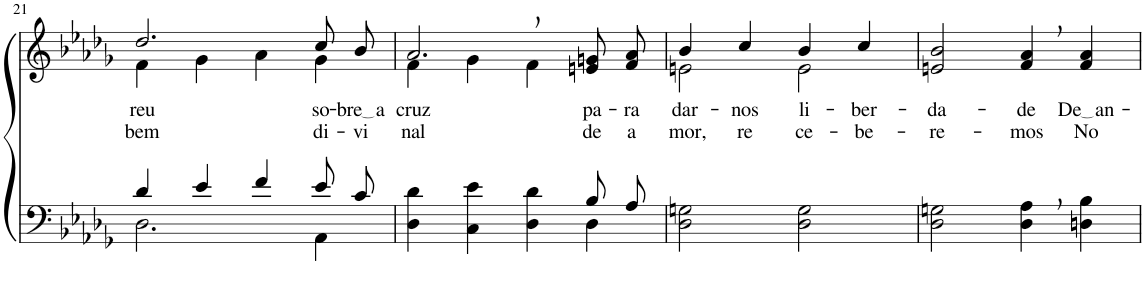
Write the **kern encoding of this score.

**kern	**kern	**text	**text
*part2	*part1	*part1	*part1
*staff2	*staff1	*staff1	*staff1
*I"Parte III e IV	*I"Parte I e II	*	*
!!LO:PB:g=z
*clefF4	*clefG2	*	*
*Trd2c3	*Trd2c3	*	*
*k[b-e-a-d-g-]	*k[b-e-a-d-g-]	*	*
*M2/2	*M2/2	*	*
=21	=21	=21	=21
*^	*^	*	*
!	!	!	!	!LO:LY:b	!LO:LY:b
4d-/	2.D-\	2.dd-/	4f\	-reu	bem
4e-/	.	.	4g-\	.	.
4f/	.	.	4a-\	.	.
!	!	!	!	!LO:LY:b	!LO:LY:b
8e-/L	4AA-\	8cc/L	4g-\	so-	di-
!	!	!	!	!LO:LY:b	!LO:LY:b
8c/J	.	8b-/J	.	bre a	-vi-
=22	=22	=22	=22	=22	=22
!	!	!	!	!LO:LY:b	!LO:LY:b
2.ryy	4D-\ 4d-\	2.a-,/	4f\	cruz	-nal
.	4C\ 4e-\	.	4g-\	.	.
.	4D-\ 4d-\	.	4f\	.	.
!	!	!	!	!LO:LY:b	!LO:LY:b
8B-/L	4D-\	8en/ 8gn/L	4ryy	pa-	de
!	!	!	!	!LO:LY:b	!LO:LY:b
8A-/J	.	8f/ 8a-/J	.	-ra	a-
*v	*v	*	*	*	*
=23	=23	=23	=23	=23
!	!	!	!LO:LY:b	!LO:LY:b
2D-\ 2Gn\	4b-/	2en\	dar-	-mor,
!	!	!	!LO:LY:b	!LO:LY:b
.	4cc/	.	-nos	re-
!	!	!	!LO:LY:b	!LO:LY:b
2D-\ 2G\	4b-/	2e\	li-	-ce-
!	!	!	!LO:LY:b	!LO:LY:b
.	4cc/	.	-ber-	-be-
*	*v	*v	*	*
=24	=24	=24	=24
!	!	!LO:LY:b	!LO:LY:b
2D-\ 2Gn\	2en/ 2b-/	-da-	-re-
!	!	!LO:LY:b	!LO:LY:b
4D-\, 4A-\,	4f/, 4a-/,	-de	-mos
!	!	!LO:LY:b	!LO:LY:b
4Dn\ 4B-\	4f/ 4a-/	De an	No
=	=	=	=
*-	*-	*-	*-
